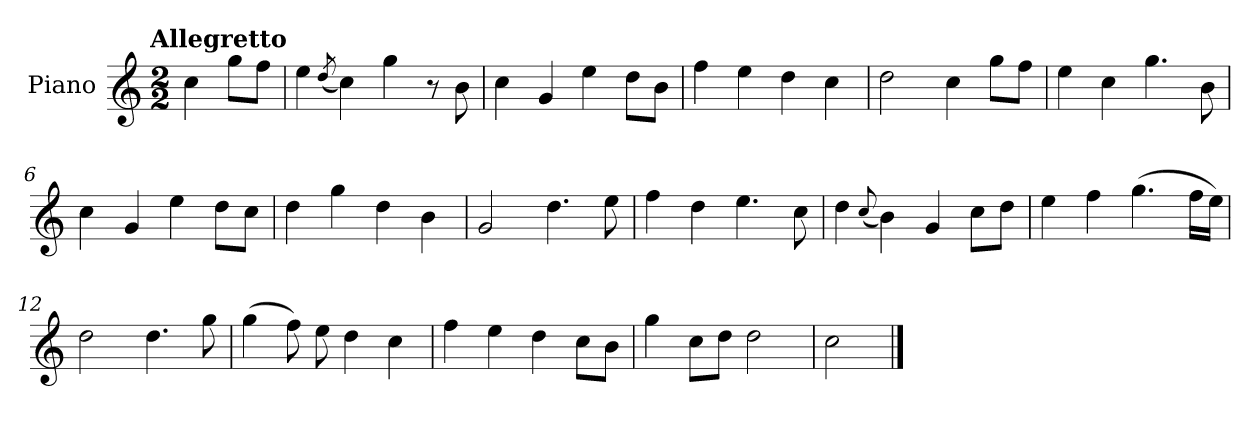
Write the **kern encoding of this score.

**kern
*part1
*staff1
*I"Piano
*I'Pno.
*clefG2
*k[]
!!LO:TX:omd:t=Allegretto
*M2/2
*MM116
=
4cc\
8gg\L
8ff\J
=1
4ee\
(<8qdd/
4cc\)
4gg\
8r
8b\
=2
4cc\
4g/
4ee\
8dd\L
8b\J
=3
4ff\
4ee\
4dd\
4cc\
=4
2dd\
4cc\
8gg\L
8ff\J
!!LO:LB:g=z
=5
4ee\
4cc\
4.gg\
8b\
=6
4cc\
4g/
4ee\
8dd\L
8cc\J
=7
4dd\
4gg\
4dd\
4b\
=8
2g/
4.dd\
8ee\
=9
4ff\
4dd\
4.ee\
8cc\
=10
4dd\
(<8qqcc/
4b\)
4g/
8cc\L
8dd\J
!!LO:LB:g=z
=11
4ee\
4ff\
(>4.gg\
16ff\LL
16ee\JJ)
=12
2dd\
4.dd\
8gg\
=13
(>4gg\
8ff\)
8ee\
4dd\
4cc\
=14
4ff\
4ee\
4dd\
8cc\L
8b\J
=15
4gg\
8cc\L
8dd\J
2dd\
=16
2cc\
==
*-
